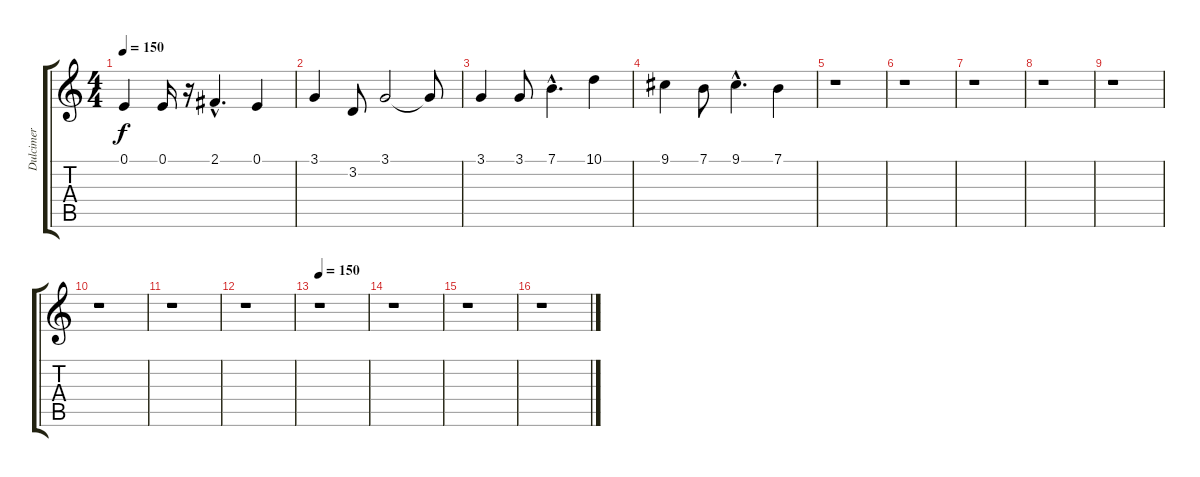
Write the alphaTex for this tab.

\track ("Dulcimer" "Dulcimer") {instrument dulcimer}
\staff {score tabs}
\tuning (E4 B3 G3 D3 A2 E2) {hide}
\ts (4 4)
\tempo 150
\clef g2
\ks c
0.1.4{dy f} 0.1.16 r.16 2.1{hac}.4{d} 0.1.4 |
3.1.4 3.2.8 3.1.2 3.1{t}.8 |
3.1.4 3.1.8 7.1{hac}.4{d} 10.1.4 |
9.1.4 7.1.8 9.1{hac}.4{d} 7.1.4 |
r.1 |
r.1 |
r.1 |
r.1 |
r.1 |
r.1 |
r.1 |
r.1 |
\tempo 150
r.1 |
r.1 |
r.1 |
r.1
